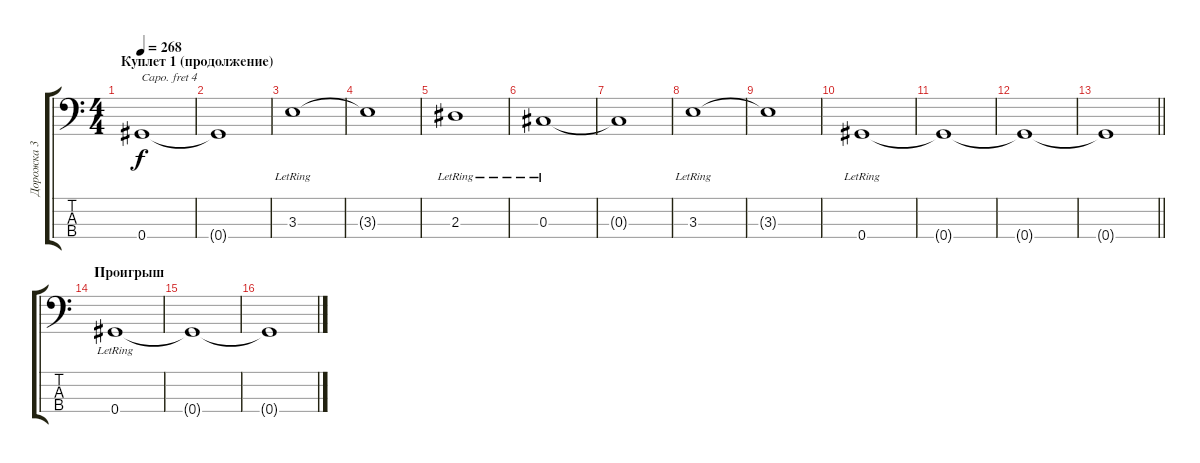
\track ("Дорожка 3" "Дорожка 3") {instrument electricbassfinger}
\staff {score tabs}
\capo 4
\tuning (G2 D2 A1 E1) {hide}
\ts (4 4)
\section ("" "Куплет 1 (продолжение)")
\tempo 268
\clef f4
\ks c
0.4{t}.1{dy f} |
0.4{t}.1 |
3.3{lr}.1 |
3.3{t}.1 |
2.3{lr}.1 |
0.3{lr}.1 |
0.3{t}.1 |
3.3{lr}.1 |
3.3{t}.1 |
0.4{lr}.1 |
0.4{t}.1 |
0.4{t}.1 |
\barLineRight lightlight
0.4{t}.1 |
\section ("" "Проигрыш")
0.4{lr}.1 |
0.4{t}.1 |
0.4{t}.1
